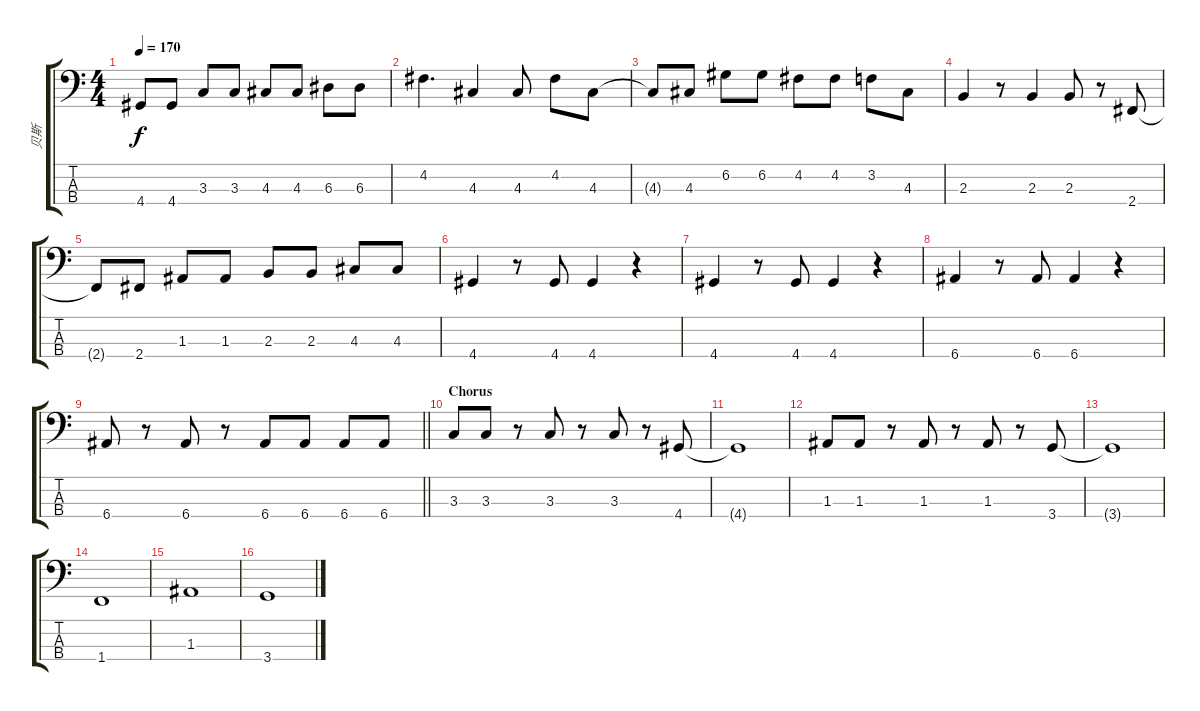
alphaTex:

\track ("贝斯" "贝斯") {instrument electricbassfinger}
\staff {score tabs}
\tuning (G2 D2 A1 E1) {hide}
\ts (4 4)
\tempo 170
\clef f4
\ks c
4.4{t}.8{dy f} 4.4.8 3.3.8 3.3.8 4.3.8 4.3.8 6.3.8 6.3.8 |
4.2.4{d} 4.3.4 4.3.8 4.2.8 4.3.8 |
4.3{t}.8 4.3.8 6.2.8 6.2.8 4.2.8 4.2.8 3.2.8 4.3.8 |
2.3.4 r.8 2.3.4 2.3.8 r.8 2.4.8 |
2.4{t}.8 2.4.8 1.3.8 1.3.8 2.3.8 2.3.8 4.3.8 4.3.8 |
4.4.4 r.8 4.4.8 4.4.4 r.4 |
4.4.4 r.8 4.4.8 4.4.4 r.4 |
6.4.4 r.8 6.4.8 6.4.4 r.4 |
\barLineRight lightlight
6.4.8 r.8 6.4.8 r.8 6.4.8 6.4.8 6.4.8 6.4.8 |
\section ("" "Chorus")
3.3.8 3.3.8 r.8 3.3.8 r.8 3.3.8 r.8 4.4.8 |
4.4{t}.1 |
1.3.8 1.3.8 r.8 1.3.8 r.8 1.3.8 r.8 3.4.8 |
3.4{t}.1 |
1.4.1 |
1.3.1 |
3.4.1
